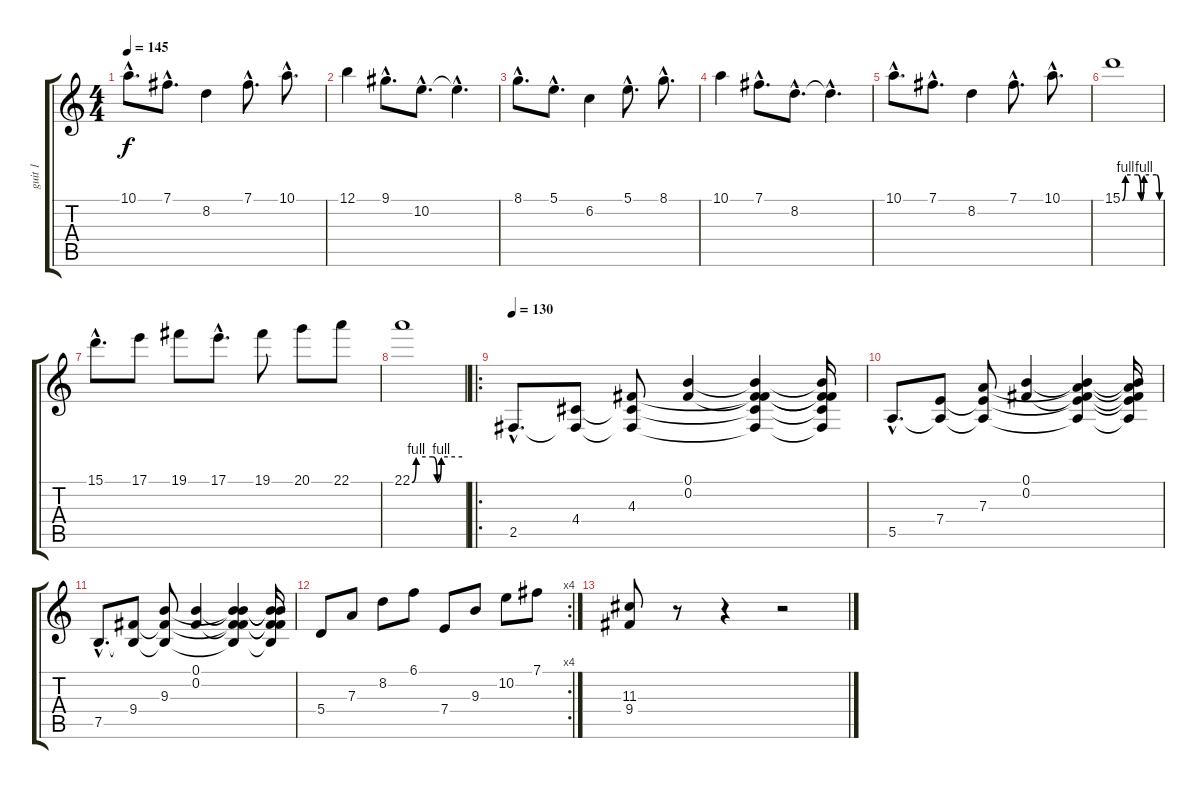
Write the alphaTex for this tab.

\track ("guit 1" "guit 1") {instrument distortionguitar}
\staff {score tabs}
\tuning (B3 Gb3 D3 A2 E2 B1) {hide}
\ts (4 4)
\tempo 145
\clef g2
\ks c
10.1{hac}.8{d dy f} 7.1{hac}.8{d} 8.2.4 7.1{hac}.8{d} 10.1{hac}.8{d} |
12.1.4 9.1{hac}.8{d} 10.2{hac}.8{d} 10.2{hac t}.4{d} |
8.1{hac}.8{d} 5.1{hac}.8{d} 6.2.4 5.1{hac}.8{d} 8.1{hac}.8{d} |
10.1.4 7.1{hac}.8{d} 8.2{hac}.8{d} 8.2{hac t}.4{d} |
10.1{hac}.8{d} 7.1{hac}.8{d} 8.2.4 7.1{hac}.8{d} 10.1{hac}.8{d} |
15.1{be (custom 0 0 5 4 25 4 30 0 35 4 55 4 60 0)}.1 |
15.1{hac}.8{d} 17.1.8 19.1.8 17.1{hac}.8{d} 19.1.8 20.1.8 22.1.8 |
22.1{be (custom 0 0 5 4 25 4 30 0 35 4 60 4)}.1 |
\ro
\tempo 130
2.5{hac}.8{d} (4.4 2.5{t}).8 (4.3 4.4{t} 2.5{t}).8 (0.1 0.2).4 (0.1{t} 0.2{t} 4.3{t} 4.4{t} 2.5{t}).4 (0.1{t} 0.2{t} 4.3{t} 4.4{t} 2.5{t}).16 |
5.5{hac}.8{d} (7.4 5.5{t}).8 (7.3 7.4{t} 5.5{t}).8 (0.1 0.2).4 (0.1{t} 0.2{t} 7.3{t} 7.4{t} 5.5{t}).4 (0.1{t} 0.2{t} 7.3{t} 7.4{t} 5.5{t}).16 |
7.5{hac}.8{d} (9.4 7.5{t}).8 (9.3 9.4{t} 7.5{t}).8 (0.1 0.2).4 (0.1{t} 0.2{t} 9.3{t} 9.4{t} 7.5{t}).4 (0.1{t} 0.2{t} 9.3{t} 9.4{t} 7.5{t}).16 |
\rc 4
5.4.8 7.3.8 8.2.8 6.1.8 7.4.8 9.3.8 10.2.8 7.1.8 |
(11.3 9.4).8 r.8 r.4 r.2
